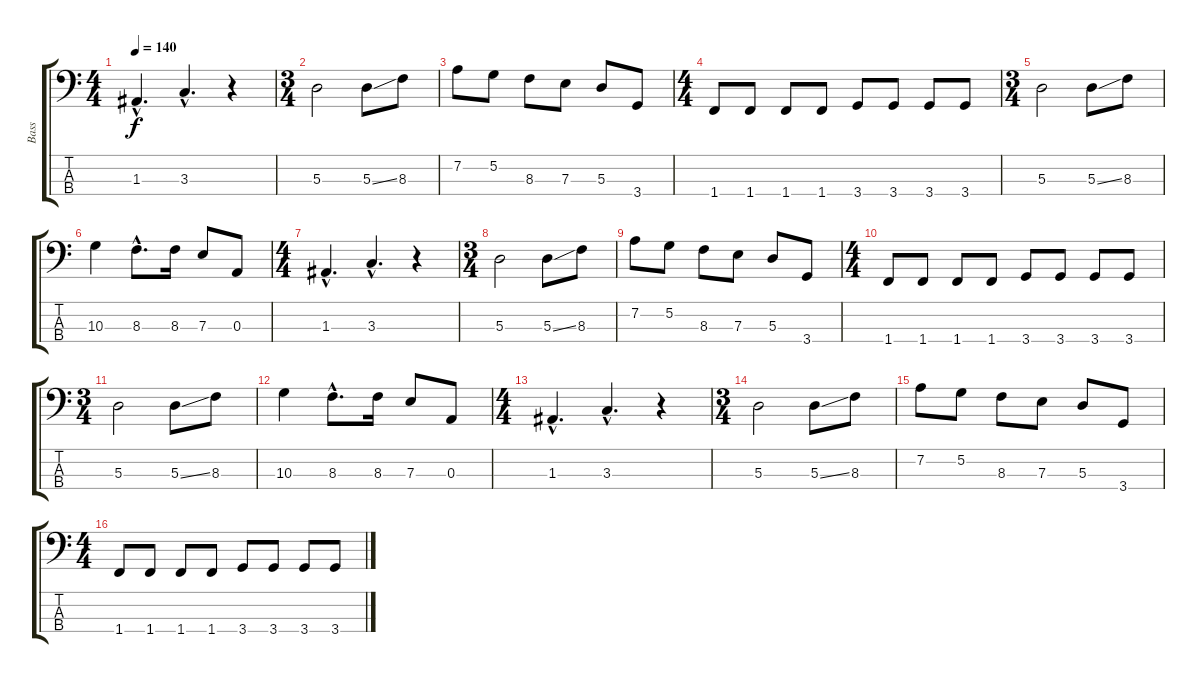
\track ("Bass" "Bass") {instrument fretlessbass}
\staff {score tabs}
\tuning (G2 D2 A1 E1) {hide}
\ts (4 4)
\tempo 140
\clef f4
\ks c
1.3{hac}.4{d dy f} 3.3{hac}.4{d} r.4 |
\ts (3 4)
5.3.2 5.3{ss}.8 8.3.8 |
7.2.8 5.2.8 8.3.8 7.3.8 5.3.8 3.4.8 |
\ts (4 4)
1.4.8 1.4.8 1.4.8 1.4.8 3.4.8 3.4.8 3.4.8 3.4.8 |
\ts (3 4)
5.3.2 5.3{ss}.8 8.3.8 |
10.3.4 8.3{hac}.8{d} 8.3.16 7.3.8 0.3.8 |
\ts (4 4)
1.3{hac}.4{d} 3.3{hac}.4{d} r.4 |
\ts (3 4)
5.3.2 5.3{ss}.8 8.3.8 |
7.2.8 5.2.8 8.3.8 7.3.8 5.3.8 3.4.8 |
\ts (4 4)
1.4.8 1.4.8 1.4.8 1.4.8 3.4.8 3.4.8 3.4.8 3.4.8 |
\ts (3 4)
5.3.2 5.3{ss}.8 8.3.8 |
10.3.4 8.3{hac}.8{d} 8.3.16 7.3.8 0.3.8 |
\ts (4 4)
1.3{hac}.4{d} 3.3{hac}.4{d} r.4 |
\ts (3 4)
5.3.2 5.3{ss}.8 8.3.8 |
7.2.8 5.2.8 8.3.8 7.3.8 5.3.8 3.4.8 |
\ts (4 4)
1.4.8 1.4.8 1.4.8 1.4.8 3.4.8 3.4.8 3.4.8 3.4.8
